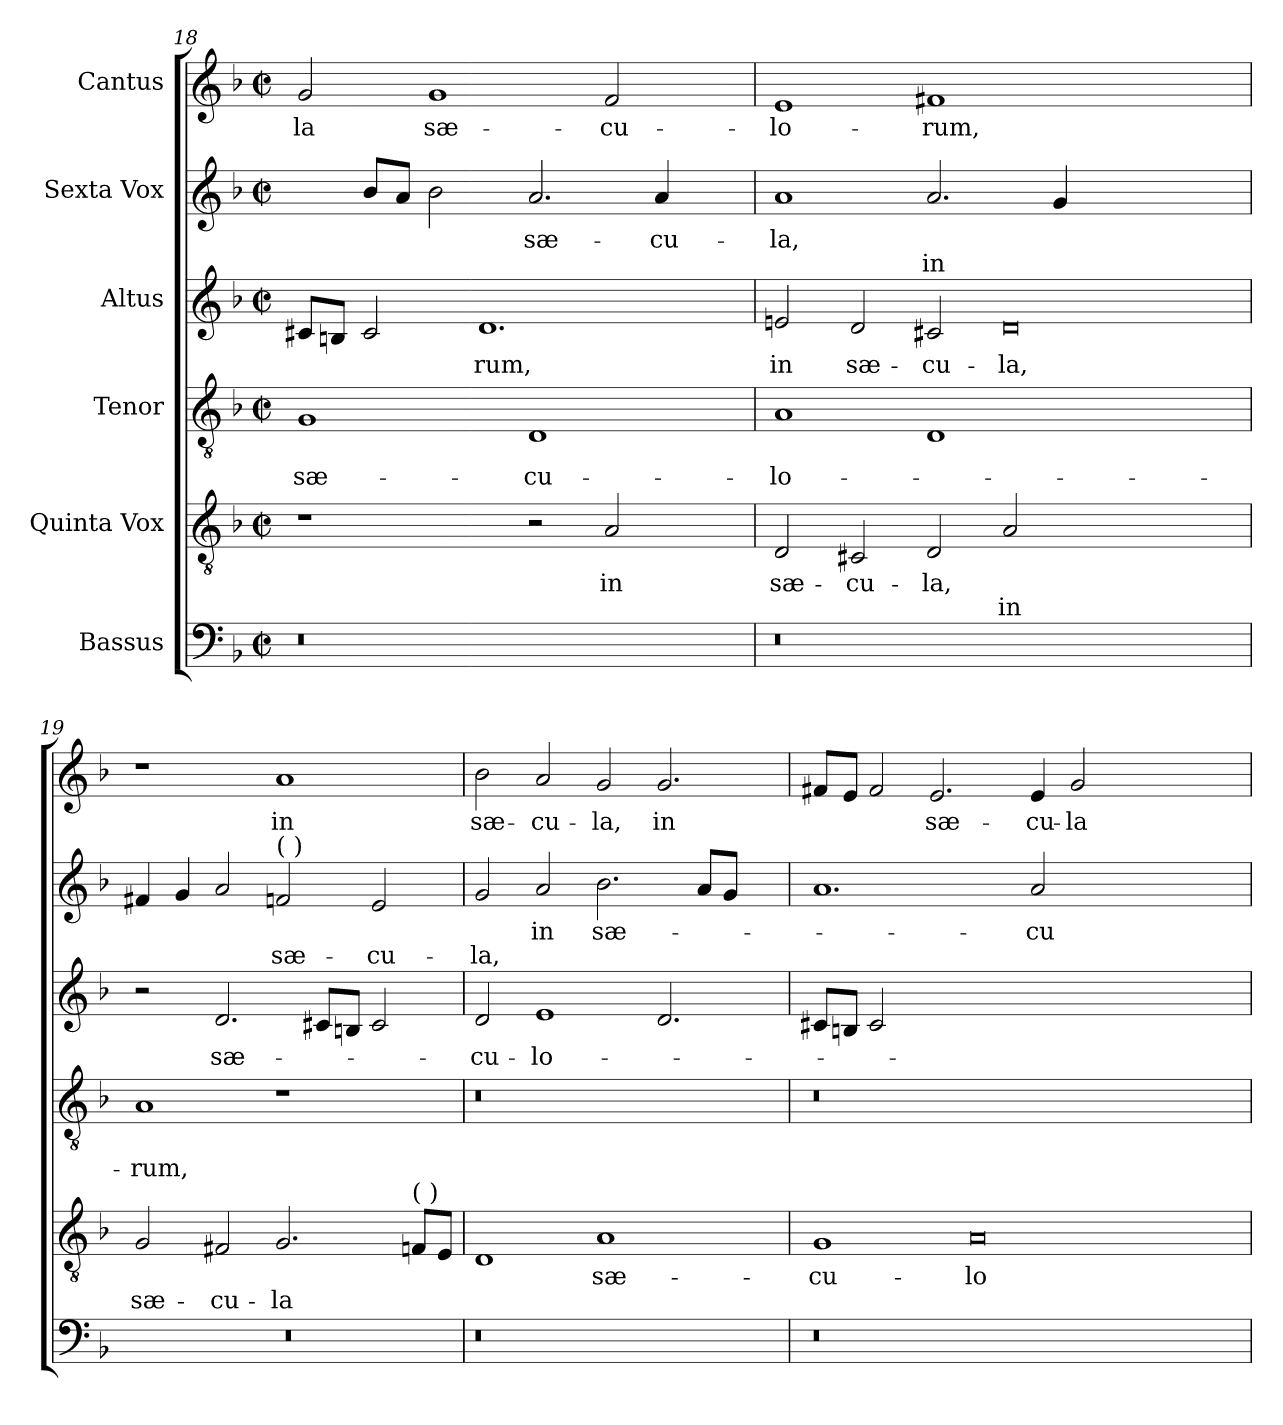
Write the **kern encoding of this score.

**kern	**kern	**text	**text	**kern	**text	**text	**kern	**text	**kern	**text	**text	**kern	**text
*part6	*part5	*part5	*part5	*part4	*part4	*part4	*part3	*part3	*part2	*part2	*part2	*part1	*part1
*staff6	*staff5	*staff5	*staff5	*staff4	*staff4	*staff4	*staff3	*staff3	*staff2	*staff2	*staff2	*staff1	*staff1
*I"Bassus	*I"Quinta Vox	*	*	*I"Tenor	*	*	*I"Altus	*	*I"Sexta Vox	*	*	*I"Cantus	*
!!LO:LB:g=z
*clefF4	*clefGv2	*	*	*clefGv2	*	*	*clefG2	*	*clefG2	*	*	*clefG2	*
*k[b-]	*k[b-]	*	*	*k[b-]	*	*	*k[b-]	*	*k[b-]	*	*	*k[b-]	*
*F:	*F:	*	*	*F:	*	*	*F:	*	*F:	*	*	*F:	*
*M4/2	*M4/2	*	*	*M4/2	*	*	*M4/2	*	*M4/2	*	*	*M4/2	*
*met(c|)	*met(c|)	*	*	*met(c|)	*	*	*met(c|)	*	*met(c|)	*	*	*met(c|)	*
=18	=18	=18	=18	=18	=18	=18	=18	=18	=18	=18	=18	=18	=18
!	!	!	!	!	!	!LO:LY:b	!	!	!	!	!	!	!LO:LY:b
0r	1r	.	.	1G	.	sæ-	8c#L	.	4ccyy]	.	.	2g	-la
.	.	.	.	.	.	.	8BJ	.	.	.	.	.	.
.	.	.	.	.	.	.	2c#	.	8b-L	.	.	.	.
.	.	.	.	.	.	.	.	.	8aJ	.	.	.	.
!	!	!	!	!	!	!	!	!	!	!	!	!	!LO:LY:b
.	.	.	.	.	.	.	.	.	2b-	.	.	1g	sæ-
!	!	!	!	!	!	!	!	!LO:LY:b	!	!	!	!	!
.	.	.	.	.	.	.	1.d	-rum,	.	.	.	.	.
!	!	!	!	!	!	!LO:LY:b	!	!	!	!LO:LY:b	!	!	!
.	2r	.	.	1D	.	-cu-	.	.	2.a	sæ-	.	.	.
!	!	!LO:LY:b	!	!	!	!	!	!	!	!	!	!	!LO:LY:b
.	2A	in	.	.	.	.	.	.	.	.	.	2f	-cu-
!	!	!	!	!	!	!	!	!	!	!LO:LY:b	!	!	!
.	.	.	.	.	.	.	.	.	4a	-cu-	.	.	.
4ryy	4ryy	.	.	4ryy	.	.	.	.	4ryy	.	.	4ryy	.
=18A	=18A	=18A	=18A	=18A	=18A	=18A	=18A	=18A	=18A	=18A	=18A	=18A	=18A
!	!	!LO:LY:b	!	!	!	!LO:LY:b	!	!LO:LY:b	!	!LO:LY:b	!	!	!LO:LY:b
0r	2D	sæ-	.	1A	.	-lo-	2en	in	1a	-la,	.	1e	-lo-
!	!	!LO:LY:b	!	!	!	!	!	!LO:LY:b	!	!	!	!	!
.	2C#X	-cu-	.	.	.	.	2d	sæ-	.	.	.	.	.
!	!	!LO:LY:b	!	!	!	!	!	!LO:LY:b	!	!	!LO:LY:b	!	!LO:LY:b
.	2D	-la,	.	1D	.	.	2c#X	-cu-	2.a	.	in	1f#X	-rum,
!	!	!	!LO:LY:b	!	!	!	!	!LO:LY:b	!	!	!	!	!
.	2A	.	in	.	.	.	0d	-la,	.	.	.	.	.
.	.	.	.	.	.	.	.	.	4g	.	.	.	.
1.ryy	1.ryy	.	.	1.ryy	.	.	.	.	1.ryy	.	.	1.ryy	.
=19A	=19A	=19A	=19A	=19A	=19A	=19A	=19A	=19A	=19A	=19A	=19A	=19A	=19A
!	!	!	!LO:LY:b	!	!	!LO:LY:b	!	!	!	!	!	!	!
0r	2G	.	sæ-	1A	.	-rum,	2r	.	4f#X	.	.	1r	.
.	.	.	.	.	.	.	.	.	4g	.	.	.	.
!	!	!	!LO:LY:b	!	!	!	!	!LO:LY:b	!	!	!	!	!
.	2F#X	.	-cu-	.	.	.	2.d	sæ-	2a	.	.	.	.
!	!	!	!	!	!	!	!	!	!LO:TX:a:t=(  )	!	!	!	!
!	!	!	!LO:LY:b	!	!	!	!	!	!	!	!LO:LY:b	!	!LO:LY:b
.	2.G	.	-la	1r	.	.	.	.	2f	.	sæ-	1a	in
.	.	.	.	.	.	.	8c#L	.	.	.	.	.	.
.	.	.	.	.	.	.	8BJ	.	.	.	.	.	.
!	!	!	!	!	!	!	!	!	!	!	!LO:LY:b	!	!
.	.	.	.	.	.	.	2c#	.	2e	.	-cu-	.	.
!	!LO:TX:a:t=(  )	!	!	!	!	!	!	!	!	!	!	!	!
.	8FL	.	.	.	.	.	.	.	.	.	.	.	.
.	8EJ	.	.	.	.	.	.	.	.	.	.	.	.
=20A	=20A	=20A	=20A	=20A	=20A	=20A	=20A	=20A	=20A	=20A	=20A	=20A	=20A
!	!	!	!	!	!	!	!	!LO:LY:b	!	!	!LO:LY:b	!	!LO:LY:b
0r	1D	.	.	0r	.	.	2d	-cu-	2g	.	-la,	2b-	sæ-
!	!	!	!	!	!	!	!	!LO:LY:b	!	!LO:LY:b	!	!	!LO:LY:b
.	.	.	.	.	.	.	1e	-lo-	2a	in	.	2a	-cu-
!	!	!LO:LY:b	!	!	!	!	!	!	!	!LO:LY:b	!	!	!LO:LY:b
.	1A	sæ-	.	.	.	.	.	.	2.b-	sæ-	.	2g	-la,
!	!	!	!	!	!	!	!	!	!	!	!	!	!LO:LY:b
.	.	.	.	.	.	.	2.d	.	.	.	.	2.g	in
.	.	.	.	.	.	.	.	.	8aL	.	.	.	.
.	.	.	.	.	.	.	.	.	8gJ	.	.	.	.
4ryy	4ryy	.	.	4ryy	.	.	.	.	4ryy	.	.	.	.
=21A	=21A	=21A	=21A	=21A	=21A	=21A	=21A	=21A	=21A	=21A	=21A	=21A	=21A
!	!	!LO:LY:b	!	!	!	!	!	!	!	!	!	!	!
0r	1G	-cu-	.	0r	.	.	8c#L	.	1.a	.	.	8f#L	.
.	.	.	.	.	.	.	8BJ	.	.	.	.	8eJ	.
.	.	.	.	.	.	.	2c#	.	.	.	.	2f#	.
!	!	!	!	!	!	!	!	!LO:LY:b	!	!	!	!	!LO:LY:b
.	.	.	.	.	.	.	[1dyy	-rum,__	.	.	.	2.e	sæ-
!	!	!LO:LY:b	!	!	!	!	!	!	!	!	!	!	!
.	0A	-lo-	.	.	.	.	.	.	.	.	.	.	.
!	!	!	!	!	!	!	!	!	!	!LO:LY:b	!	!	!LO:LY:b
.	.	.	.	.	.	.	.	.	2a	-cu-	.	4e	-cu-
!	!	!	!	!	!	!	!	!	!	!	!	!	!LO:LY:b
.	.	.	.	.	.	.	1ryy	.	.	.	.	2g	-la
1ryy	.	.	.	1ryy	.	.	.	.	1ryy	.	.	.	.
.	.	.	.	.	.	.	.	.	.	.	.	2.ryy	.
.	.	.	.	.	.	.	4ryy	.	.	.	.	.	.
=	=	=	=	=	=	=	=	=	=	=	=	=	=
*-	*-	*-	*-	*-	*-	*-	*-	*-	*-	*-	*-	*-	*-
